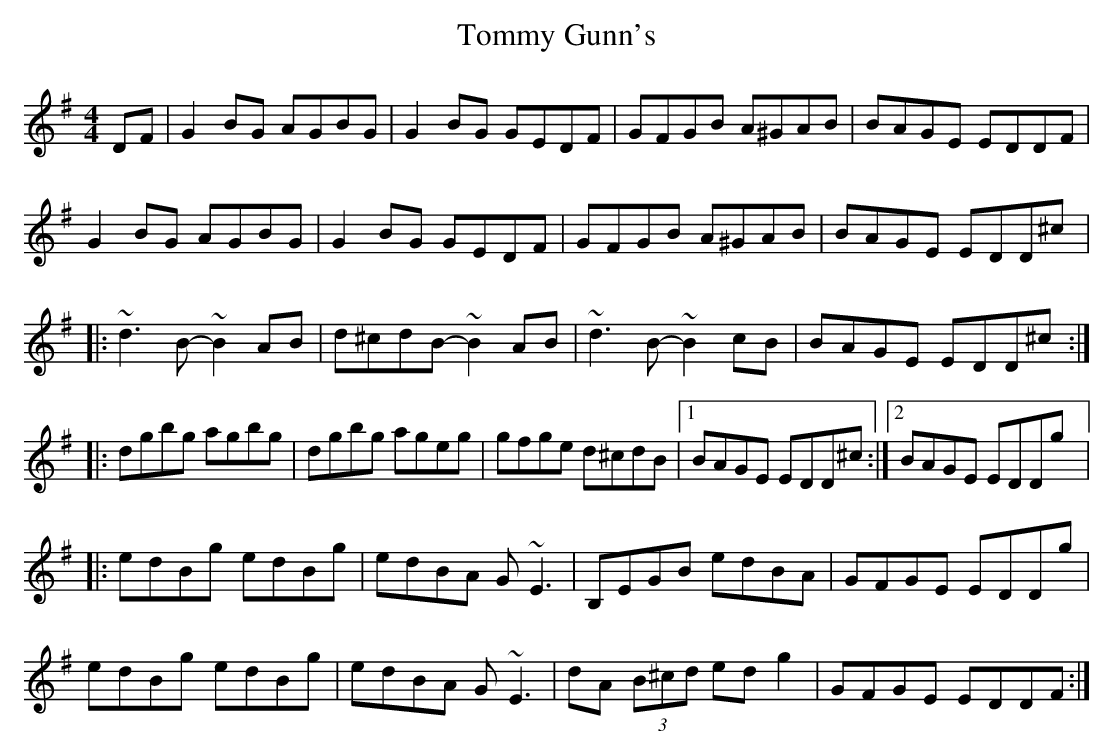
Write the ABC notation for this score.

X:1
T:Tommy Gunn's
M:4/4
L:1/8
K:G
DF | G2BG AGBG | G2BG GEDF | GFGB A^GAB | BAGE EDDF |
!G2BG AGBG | G2BG GEDF | GFGB A^GAB | BAGE EDD^c |:
!~d3 B-~B2 AB | d^cdB- ~B2AB | ~d3 B-~B2cB | BAGE EDD^c ::
!dgbg agbg | dgbg ageg | gfge d^cdB |1 BAGE EDD^c :|2 BAGE EDDg |:
!edBg edBg | edBA G~E3 | B,EGB edBA | GFGE EDDg |
!edBg edBg | edBA G~E3 | dA (3B^cd edg2 | GFGE EDDF :|
